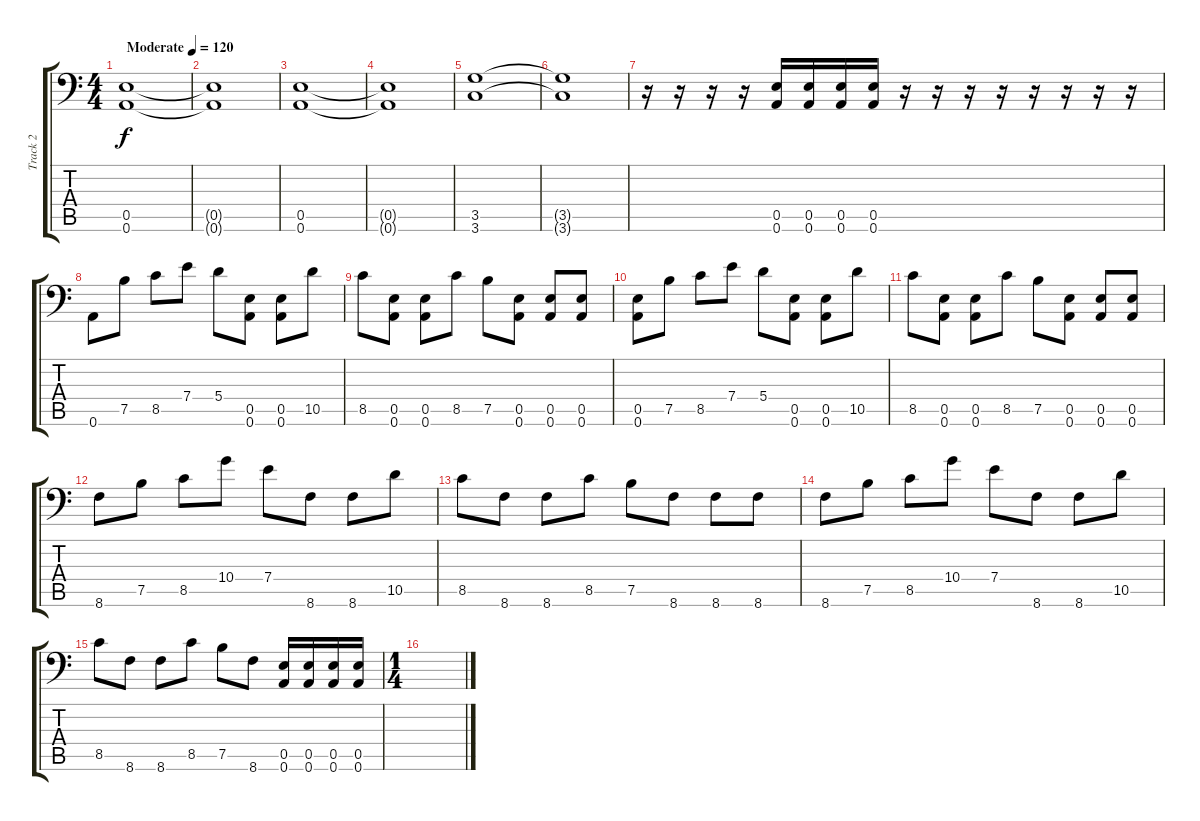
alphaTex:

\track ("Track 2" "Track 2") {instrument overdrivenguitar}
\staff {score tabs}
\tuning (B3 Gb3 D3 A2 E2 A1) {hide}
\ts (4 4)
\tempo (120 "Moderate")
\clef f4
\ks c
(0.5 0.6).1{dy f instrument overdrivenguitar} |
(0.5{t} 0.6{t}).1 |
(0.5 0.6).1 |
(0.5{t} 0.6{t}).1 |
(3.5 3.6).1 |
(3.5{t} 3.6{t}).1 |
r.16 r.16 r.16 r.16 (0.5 0.6).16 (0.5 0.6).16 (0.5 0.6).16 (0.5 0.6).16 r.16 r.16 r.16 r.16 r.16 r.16 r.16 r.16 |
0.6.8 7.5.8 8.5.8 7.4.8 5.4.8 (0.5 0.6).8 (0.5 0.6).8 10.5.8 |
8.5.8 (0.5 0.6).8 (0.5 0.6).8 8.5.8 7.5.8 (0.5 0.6).8 (0.5 0.6).8 (0.5 0.6).8 |
(0.5 0.6).8 7.5.8 8.5.8 7.4.8 5.4.8 (0.5 0.6).8 (0.5 0.6).8 10.5.8 |
8.5.8 (0.5 0.6).8 (0.5 0.6).8 8.5.8 7.5.8 (0.5 0.6).8 (0.5 0.6).8 (0.5 0.6).8 |
8.6.8 7.5.8 8.5.8 10.4.8 7.4.8 8.6.8 8.6.8 10.5.8 |
8.5.8 8.6.8 8.6.8 8.5.8 7.5.8 8.6.8 8.6.8 8.6.8 |
8.6.8 7.5.8 8.5.8 10.4.8 7.4.8 8.6.8 8.6.8 10.5.8 |
8.5.8 8.6.8 8.6.8 8.5.8 7.5.8 8.6.8 (0.5 0.6).16 (0.5 0.6).16 (0.5 0.6).16 (0.5 0.6).16 |
\ts (1 4)
